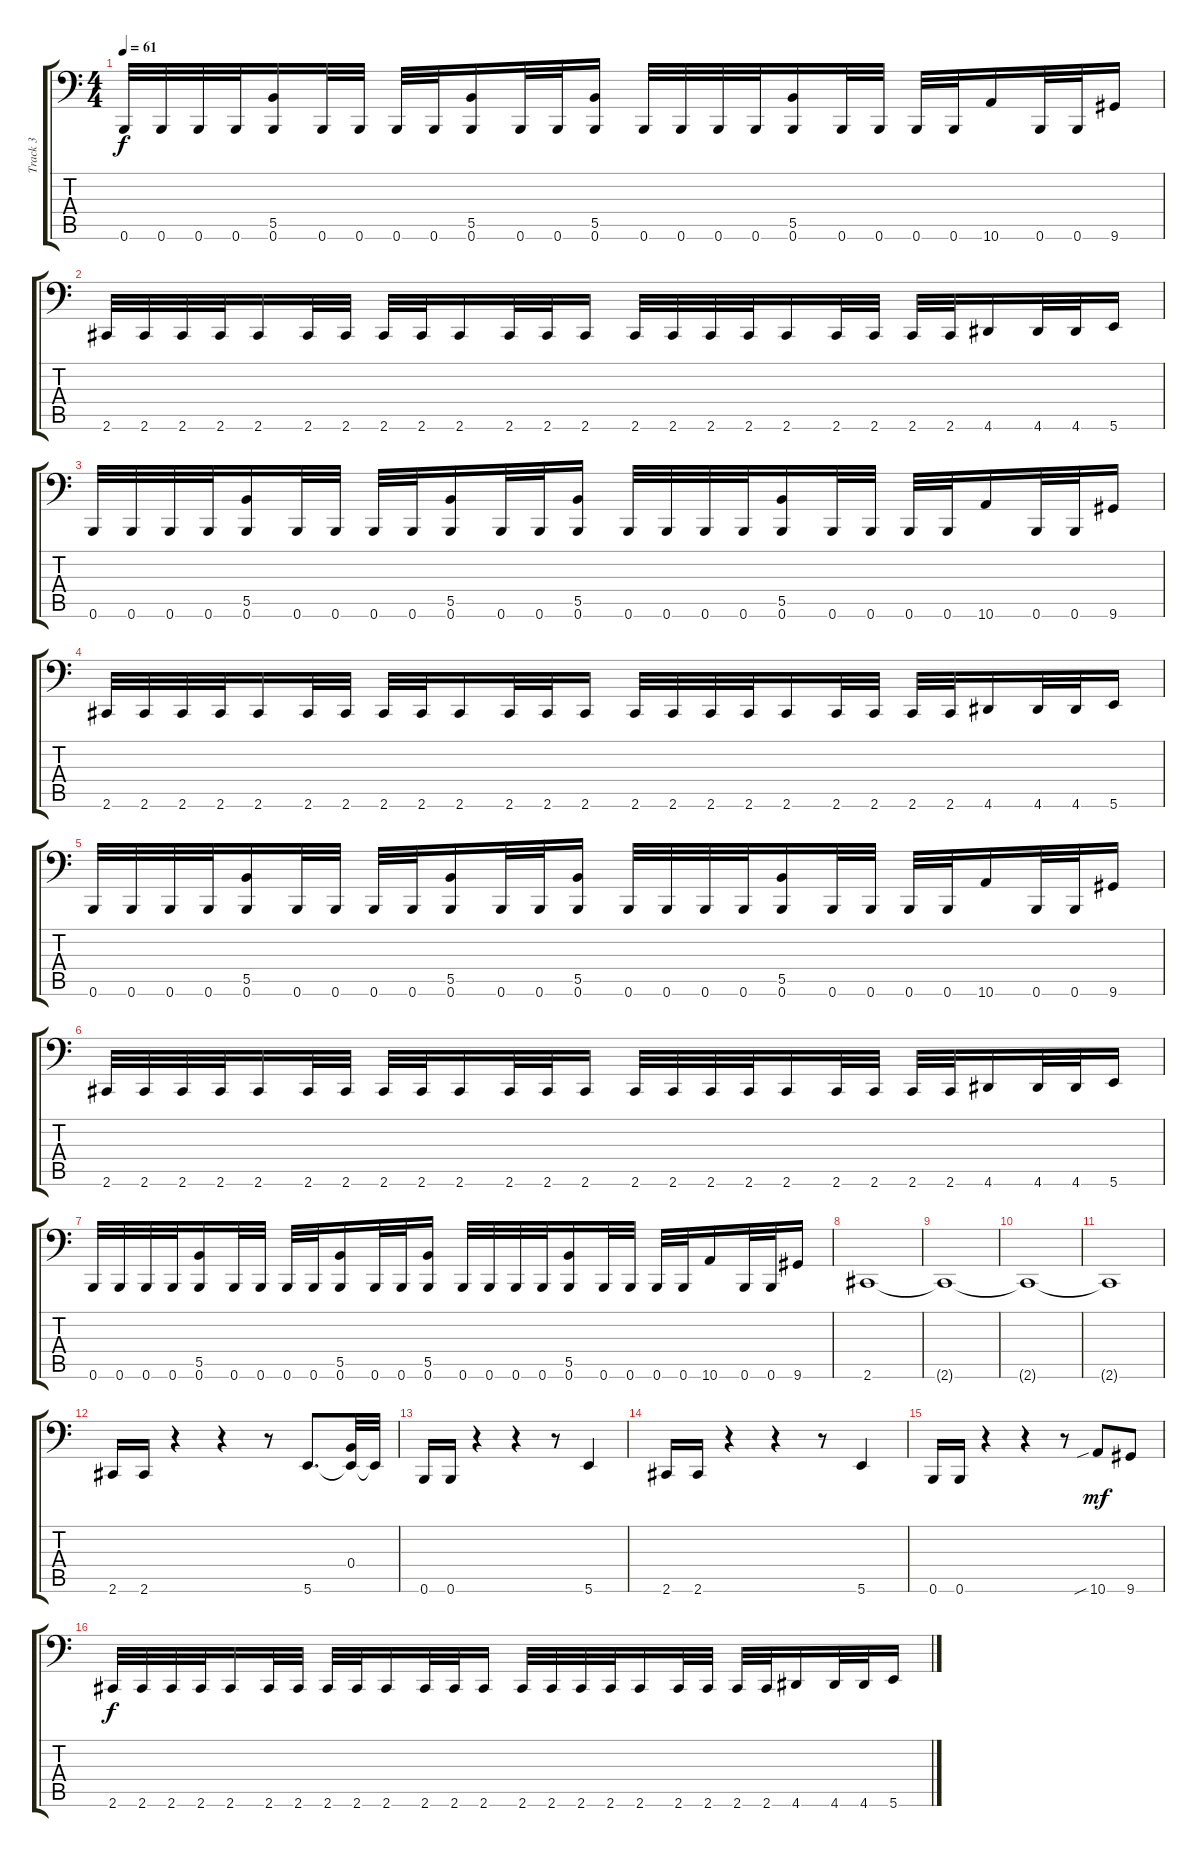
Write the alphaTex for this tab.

\track ("Track 3" "Track 3") {solo instrument electricbasspick}
\staff {score tabs}
\tuning (Db3 Ab2 E2 B1 Gb1 B0) {hide}
\ts (4 4)
\tempo 61
\clef f4
\ks c
0.6.32{dy f} 0.6.32 0.6.32 0.6.32 (5.5 0.6).16 0.6.32 0.6.32 0.6.32 0.6.32 (5.5 0.6).16 0.6.32 0.6.32 (5.5 0.6).16 0.6.32 0.6.32 0.6.32 0.6.32 (5.5 0.6).16 0.6.32 0.6.32 0.6.32 0.6.32 10.6.16 0.6.32 0.6.32 9.6.16 |
2.6.32 2.6.32 2.6.32 2.6.32 2.6.16 2.6.32 2.6.32 2.6.32 2.6.32 2.6.16 2.6.32 2.6.32 2.6.16 2.6.32 2.6.32 2.6.32 2.6.32 2.6.16 2.6.32 2.6.32 2.6.32 2.6.32 4.6.16 4.6.32 4.6.32 5.6.16 |
0.6.32 0.6.32 0.6.32 0.6.32 (5.5 0.6).16 0.6.32 0.6.32 0.6.32 0.6.32 (5.5 0.6).16 0.6.32 0.6.32 (5.5 0.6).16 0.6.32 0.6.32 0.6.32 0.6.32 (5.5 0.6).16 0.6.32 0.6.32 0.6.32 0.6.32 10.6.16 0.6.32 0.6.32 9.6.16 |
2.6.32 2.6.32 2.6.32 2.6.32 2.6.16 2.6.32 2.6.32 2.6.32 2.6.32 2.6.16 2.6.32 2.6.32 2.6.16 2.6.32 2.6.32 2.6.32 2.6.32 2.6.16 2.6.32 2.6.32 2.6.32 2.6.32 4.6.16 4.6.32 4.6.32 5.6.16 |
0.6.32 0.6.32 0.6.32 0.6.32 (5.5 0.6).16 0.6.32 0.6.32 0.6.32 0.6.32 (5.5 0.6).16 0.6.32 0.6.32 (5.5 0.6).16 0.6.32 0.6.32 0.6.32 0.6.32 (5.5 0.6).16 0.6.32 0.6.32 0.6.32 0.6.32 10.6.16 0.6.32 0.6.32 9.6.16 |
2.6.32 2.6.32 2.6.32 2.6.32 2.6.16 2.6.32 2.6.32 2.6.32 2.6.32 2.6.16 2.6.32 2.6.32 2.6.16 2.6.32 2.6.32 2.6.32 2.6.32 2.6.16 2.6.32 2.6.32 2.6.32 2.6.32 4.6.16 4.6.32 4.6.32 5.6.16 |
0.6.32 0.6.32 0.6.32 0.6.32 (5.5 0.6).16 0.6.32 0.6.32 0.6.32 0.6.32 (5.5 0.6).16 0.6.32 0.6.32 (5.5 0.6).16 0.6.32 0.6.32 0.6.32 0.6.32 (5.5 0.6).16 0.6.32 0.6.32 0.6.32 0.6.32 10.6.16 0.6.32 0.6.32 9.6.16 |
2.6.1 |
2.6{t}.1 |
2.6{t}.1 |
2.6{t}.1 |
2.6.16 2.6.16 r.4 r.4 r.8 5.6.8{d} (0.4 5.6{t}).32 5.6{t}.32 |
0.6.16 0.6.16 r.4 r.4 r.8 5.6.4 |
2.6.16 2.6.16 r.4 r.4 r.8 5.6.4 |
0.6.16 0.6.16 r.4 r.4 r.8 10.6{sib}.8{dy mf} 9.6.8 |
2.6.32{dy f} 2.6.32 2.6.32 2.6.32 2.6.16 2.6.32 2.6.32 2.6.32 2.6.32 2.6.16 2.6.32 2.6.32 2.6.16 2.6.32 2.6.32 2.6.32 2.6.32 2.6.16 2.6.32 2.6.32 2.6.32 2.6.32 4.6.16 4.6.32 4.6.32 5.6.16
